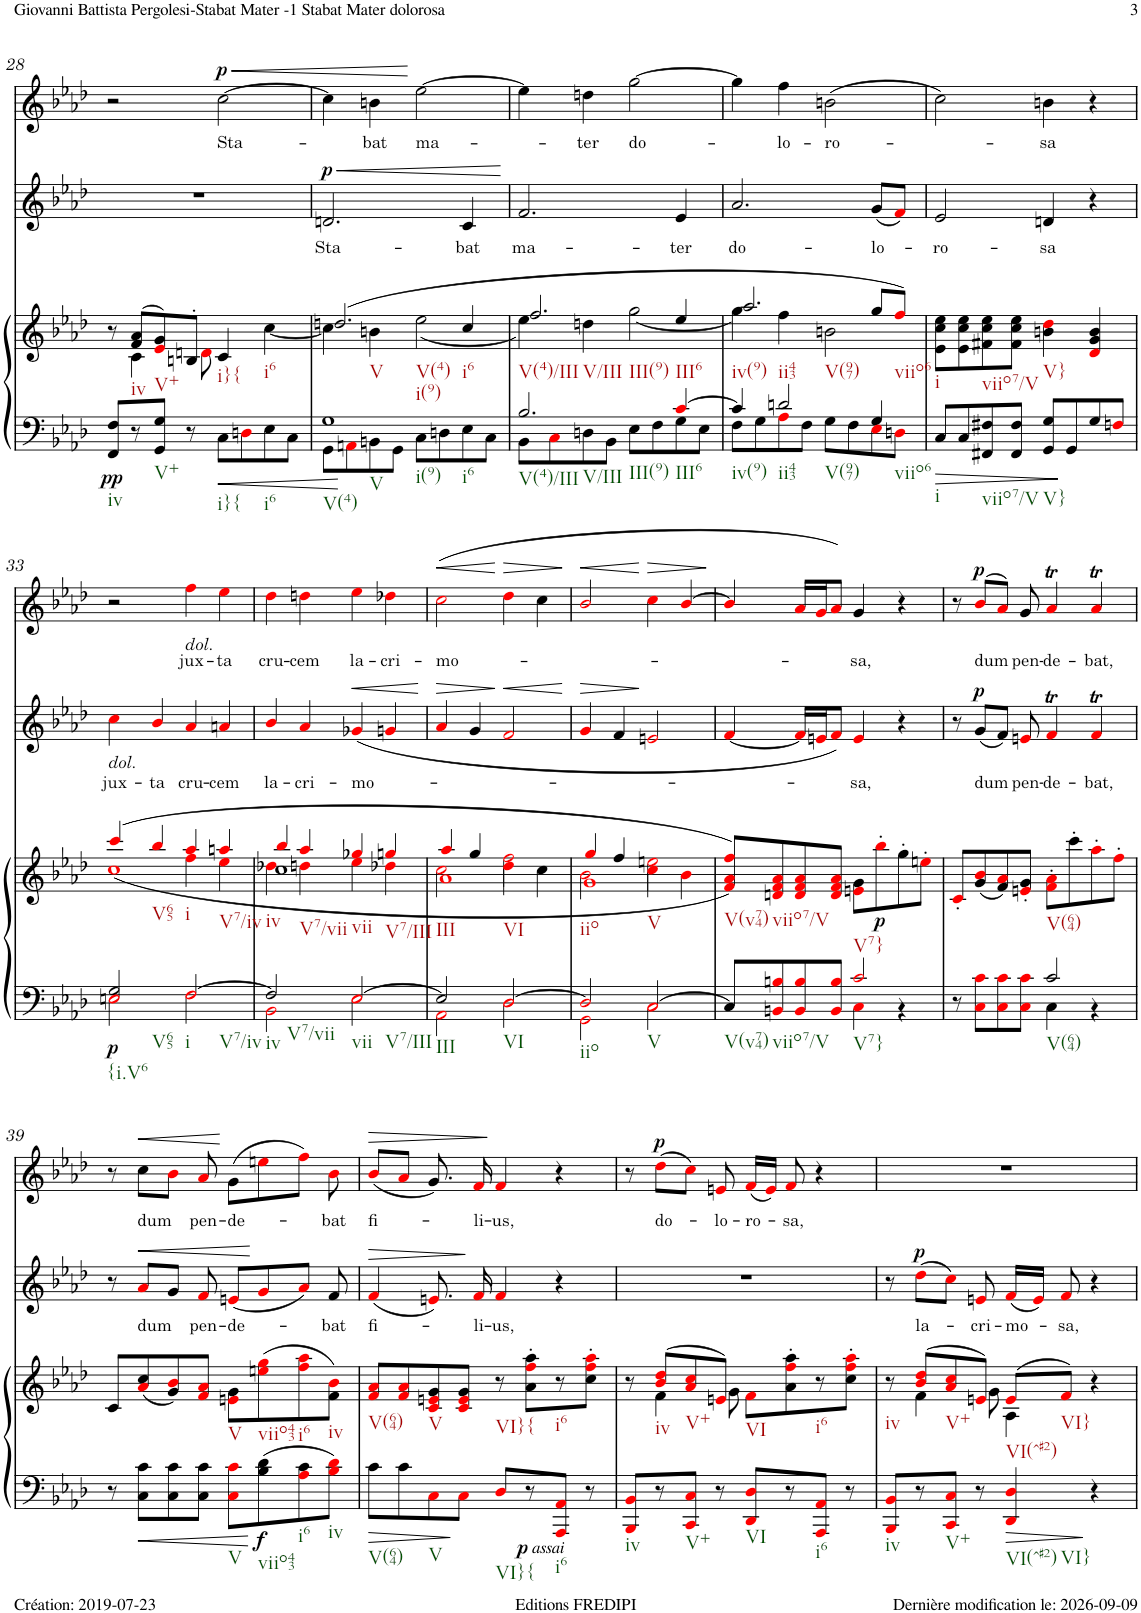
**kern	**kern	**dynam	**kern	**text	**dynam	**kern	**text	**dynam
*part3	*part3	*part3	*part2	*part2	*part2	*part1	*part1	*part1
*staff4	*staff3	*staff3/4	*staff2	*staff2	*staff2	*staff1	*staff1	*staff1
*I"Violino I/II Viola Violoncello Contrabasso e organo	*	*	*I"Alto	*	*	*I"Soprano	*	*
!!LO:PB:g=z
*clefF4	*clefG2	*	*clefG2	*	*	*clefG2	*	*
*k[b-e-a-d-]	*k[b-e-a-d-]	*	*k[b-e-a-d-]	*	*	*k[b-e-a-d-]	*	*
*M4/4	*M4/4	*	*M4/4	*	*	*M4/4	*	*
*met(c)	*met(c)	*	*met(c)	*	*	*met(c)	*	*
=28	=28	=28	=28	=28	=28	=28	=28	=28
*	*^	*	*	*	*	*	*	*
!	!	!	!LO:DY:b=2	!	!	!	!	!	!
8FF/ 8F/L	8r	8ryy	pp	1r	.	.	2r	.	.
8r	(>8f/ 8a-/L	4c\	.	.	.	.	.	.	.
8GG/ 8G/J	8e-i/ 8g/)	.	.	.	.	.	.	.	.
8r	8Bn'/J	8dni\	.	.	.	.	.	.	.
!	!	!	!	!	!	!	!	!LO:LY:b	!LO:HP:b
!	!	!	!	!	!	!	!	!	!LO:DY:n=1:a
8C\L	4c/	2ryy	.	.	.	.	[>2cc\	Sta-	< p
8Dni\	.	.	.	.	.	.	.	.	.
8E-\	[<4cc\	.	.	.	.	.	.	.	.
8C\J	.	.	.	.	.	.	.	.	.
=29	=29	=29	=29	=29	=29	=29	=29	=29	=29
*^	*	*^	*	*	*	*	*	*	*
!	!	!	!	!	!	!	!LO:LY:b	!LO:HP:b	!	!	!
!	!	!	!	!	!	!	!	!LO:DY:n=1:a	!	!	!
1G	8GG\L	(2.ddn/	2ryy	4cc\]	.	2.dn/	Sta-	< p	4cc\]	.	.
.	8AAni\	.	.	.	.	.	.	.	.	.	.
!	!	!	!	!	!	!	!	!	!	!LO:LY:b	!
.	8BBn\	.	.	4bn\	.	.	.	.	4bn\	-bat	.
.	8GG\J	.	.	.	.	.	.	.	.	.	.
!	!	!	!	!	!	!	!	!	!	!LO:LY:b	!
.	8C\L	.	[<2ee-\	2ryy	.	.	.	.	[>2ee-\	ma-	[
.	8Dn\	.	.	.	.	.	.	.	.	.	.
!	!	!	!	!	!	!	!LO:LY:b	!	!	!	!
.	8E-\	4cc/	.	.	.	4c/	-bat	.	.	.	.
.	8C\J	.	.	.	.	.	.	.	.	.	.
*v	*v	*	*	*	*	*	*	*	*	*	*
*	*v	*v	*v	*	*	*	*	*	*	*
.	.	.	.	.	[	.	.	.
=30	=30	=30	=30	=30	=30	=30	=30	=30
*^	*^	*	*	*	*	*	*	*
!	!	!	!	!	!	!LO:LY:b	!	!	!	!
2.B-/	8BB-\L	2.ff/	4ee-\]	.	2.f/	ma-	.	4ee-\]	.	.
.	8Ci\	.	.	.	.	.	.	.	.	.
!	!	!	!	!	!	!	!	!	!LO:LY:b	!
.	8Dn\	.	4ddn\	.	.	.	.	4ddn\	-ter	.
.	8BB-\J	.	.	.	.	.	.	.	.	.
!	!	!	!	!	!	!	!	!	!LO:LY:b	!
.	8E-\L	.	[<2gg\	.	.	.	.	[>2gg\	do-	.
.	8F\	.	.	.	.	.	.	.	.	.
!	!	!	!	!	!	!LO:LY:b	!	!	!	!
[>4ci/	8G\	4ee-/	.	.	4e-/	-ter	.	.	.	.
.	8E-\J	.	.	.	.	.	.	.	.	.
=31	=31	=31	=31	=31	=31	=31	=31	=31	=31	=31
!	!	!	!	!	!	!LO:LY:b	!	!	!	!
4c/]	8F\L	2.aa-/	4gg\]	.	2.a-/	do-	.	4gg\]	.	.
.	8G\	.	.	.	.	.	.	.	.	.
!	!	!	!	!	!	!	!	!	!LO:LY:b	!
2dn/	8A-i\	.	4ff\	.	.	.	.	4ff\	-lo-	.
.	8F\J	.	.	.	.	.	.	.	.	.
!	!	!	!	!	!	!	!	!	!LO:LY:b	!
.	8G\L	.	2bn\	.	.	.	.	(>2bn\	-ro-	.
.	8F\	.	.	.	.	.	.	.	.	.
!	!	!	!	!	!	!LO:LY:b	!	!	!	!
4G/	8E-i\	8gg/L	.	.	(<8g/L	-lo-	.	.	.	.
.	8Dni\J	8ffi/J)	.	.	8fi/J)	.	.	.	.	.
*	*	*v	*v	*	*	*	*	*	*	*
=32	=32	=32	=32	=32	=32	=32	=32	=32	=32
!	!	!	!	!	!LO:LY:b	!	!	!	!
*v	*v	*	*	*	*	*	*	*	*
8C/L	8e-\ 8cc\ 8ee-\L	.	2e-/	-ro-	.	2cc\)	.	.
8C/	8e-\ 8cc\ 8ee-\	.	.	.	.	.	.	.
8FF#X/ 8F#X/	8f#X\ 8cc\ 8ee-\	.	.	.	.	.	.	.
8FF#/ 8F#/J	8f#\ 8cc\ 8ee-\J	.	.	.	.	.	.	.
!	!	!	!	!LO:LY:b	!	!	!LO:LY:b	!
8GG/ 8G/L	4bn\ 4dd-i\	.	4dn/	-sa	.	4bn\	-sa	.
8GG/	.	.	.	.	.	.	.	.
8G/	4d-i/ 4g/ 4b/	.	4r	.	.	4r	.	.
8Fni/J	.	.	.	.	.	.	.	.
!!LO:LB:g=z
=33	=33	=33	=33	=33	=33	=33	=33	=33
*^	*^	*	*	*	*	*	*	*
*	*	*	*^	*	*	*	*	*	*	*
!	!	!	!	!	!	!LO:TX:b:i:t=dol.	!	!	!	!	!
!	!	!	!	!	!LO:DY:b=2	!	!LO:LY:b	!	!	!	!
2Eni/ 2G/	2Ei\	(4ccci/	2ryy	(<1cci	p	4cci\	jux-	.	2r	.	.
!	!	!	!	!	!	!	!LO:LY:b	!	!	!	!
.	.	4bb-i/	.	.	.	4b-i/	-ta	.	.	.	.
!	!	!	!	!	!	!	!	!	!LO:TX:b:i:t=dol.	!	!
!	!	!	!	!	!	!	!LO:LY:b	!	!	!LO:LY:b	!
[>2Fi/	2Fi\	4aa-i/	4ffi\	.	.	4a-i/	cru-	.	4ffi\	jux-	.
!	!	!	!	!	!	!	!LO:LY:b	!	!	!LO:LY:b	!
.	.	4aani/	4ee-i\	.	.	4ani/	-cem	.	4ee-i\	-ta	.
=34	=34	=34	=34	=34	=34	=34	=34	=34	=34	=34	=34
!	!	!	!	!	!	!	!LO:LY:b	!	!	!LO:LY:b	!
2F/]	2BB-i\	4bb-i/	4dd-Xi\	1cc	.	4b-i/	la-	.	4dd-i\	cru-	.
!	!	!	!	!	!	!	!LO:LY:b	!	!	!LO:LY:b	!
.	.	4aa-i/	4ddni\	.	.	4a-i/	-cri-	.	4ddni\	-cem	.
!	!	!	!	!	!	!	!LO:LY:b	!LO:HP:b	!	!LO:LY:b	!
[>2E-i/	2E-i\	4gg-Xi/	4ee-i\	.	.	(<4g-Xi/	-mo-	<	4ee-i\	la-	.
!	!	!	!	!	!	!	!	!	!	!LO:LY:b	!
.	.	4ggni/	4dd-Xi\	.	.	4gni/	.	.	4dd-Xi\	-cri-	.
*v	*v	*	*	*	*	*	*	*	*	*	*
*	*v	*v	*v	*	*	*	*	*	*	*
.	.	.	.	.	[	.	.	.
=35	=35	=35	=35	=35	=35	=35	=35	=35
*^	*^	*	*	*	*	*	*	*
*	*	*	*^	*	*	*	*	*	*	*
!	!	!	!	!	!	!	!	!LO:HP:b	!	!LO:LY:b	!LO:HP:b
2E-/]	2AA-i\	4aa-i/	2cci\	1a-i	.	4a-i/	.	>	(>2cci\	-mo-	<
.	.	4gg/	.	.	.	4g/	.	.	.	.	.
!	!	!	!	!	!	!	!	!LO:HP:n=1:b	!	!	!LO:HP:n=1:b
[>2D-i/	2D-i\	4dd-i\	2ffi\	.	.	2fi/	.	] <	4dd-i\	.	[ >
.	.	4cc\	.	.	.	.	.	.	4cc\	.	.
*v	*v	*	*	*	*	*	*	*	*	*	*
*	*v	*v	*v	*	*	*	*	*	*	*
.	.	.	.	.	[	.	.	]
=36	=36	=36	=36	=36	=36	=36	=36	=36
*^	*^	*	*	*	*	*	*	*
*	*	*	*^	*	*	*	*	*	*	*
!	!	!	!	!	!	!	!	!LO:HP:b	!	!	!LO:HP:b
2D-i/]	2GGi\	4ggi/	2b-i\	1gi	.	4gi/	.	>	2b-i/	.	<
.	.	4ff/	.	.	.	4f/	.	.	.	.	.
!	!	!	!	!	!	!	!	!	!	!	!LO:HP:n=1:b
[>2Ci/	2Ci\	4cci\	2eeni\	.	.	2eni/	.	]	4cci\	.	[ >
.	.	4b-i\	.	.	.	.	.	.	[>4b-i/	.	.
*v	*v	*	*	*	*	*	*	*	*	*	*
*	*v	*v	*v	*	*	*	*	*	*	*
.	.	.	.	.	.	.	.	]
=37	=37	=37	=37	=37	=37	=37	=37	=37
*^	*^	*	*	*	*	*	*	*
8C/L]	2ryy	8fi/ 8a-i/ 8ffi/L)	8ryy)	.	[<4fi/	.	.	4b-i/]	.	.
8BBni/ 8Bni/	.	8dni/ 8fi/ 8a-i/	8ryy	.	.	.	.	.	.	.
8BBi/ 8Bi/	.	8di/ 8fi/ 8a-i/	2.ryy	.	16fi/LL]	.	.	16a-i/LL	.	.
.	.	.	.	.	16eni/J	.	.	16gi/J	.	.
8BBi/ 8Bi/J	.	8di/ 8fi/ 8a-i/J	.	.	8fi/J)	.	.	8a-i/J)	.	.
!	!	!	!	!	!	!LO:LY:b	!	!	!LO:LY:b	!
2ci/	4Ci\	8eni\ 8g\L	.	.	4ei/	-sa,	.	4g/	-sa,	.
!	!	!	!	!LO:DY:b	!	!	!	!	!	!
.	.	8bb-'>i\	.	p	.	.	.	.	.	.
.	4r	8gg'>\	.	.	4r	.	.	4r	.	.
.	.	8een'>i\J	.	.	.	.	.	.	.	.
=38	=38	=38	=38	=38	=38	=38	=38	=38	=38	=38
8r	2ryy	8c'i/L	1ryy	.	8r	.	.	8r	.	.
!	!	!	!	!	!	!LO:LY:b	!LO:DY:a	!	!LO:LY:b	!LO:DY:a
8Ci\ 8ci\L	.	(<8g/ 8b-i/	.	.	(<8g/L	dum	p	(>8b-i/L	dum	p
8Ci\ 8ci\	.	8f/ 8a-i/)	.	.	8f/J)	.	.	8a-i/J)	.	.
!	!	!	!	!	!	!LO:LY:b	!	!	!LO:LY:b	!
8Ci\ 8ci\J	.	8eni/' 8g/'J	.	.	8eni/	pen-	.	8g/	pen-	.
!	!	!	!	!	!	!LO:LY:b	!	!	!LO:LY:b	!
2c/	4C\	8fi\' 8a-i\'L	.	.	4fTi/	-de-	.	4a-Ti/	-de-	.
.	.	8ccc'\	.	.	.	.	.	.	.	.
!	!	!	!	!	!	!LO:LY:b	!	!	!LO:LY:b	!
.	4r	8aa-'i\	.	.	4fTi/	-bat,	.	4a-Ti/	-bat,	.
.	.	8ff'i\J	.	.	.	.	.	.	.	.
*v	*v	*	*	*	*	*	*	*	*	*
*	*v	*v	*	*	*	*	*	*	*
!!LO:LB:g=z
=39	=39	=39	=39	=39	=39	=39	=39	=39
8r	8c/L	.	8r	.	.	8r	.	.
!	!	!	!	!LO:LY:b	!LO:HP:b	!	!LO:LY:b	!LO:HP:b
8C\ 8c\L	(<8a-i/ 8cc/	.	8a-i/L	dum	<	8cc\L	dum	<
8C\ 8c\	8g/ 8b-i/)	.	8g/J	.	.	8b-i\J	.	.
!	!	!	!	!LO:LY:b	!	!	!LO:LY:b	!
8C\ 8c\J	8fi/ 8a-i/J	.	8fi/	pen-	.	8a-i/	pen-	.
!	!	!	!	!LO:LY:b	!	!	!LO:LY:b	!
8Ci\ 8ci\L	8eni\ 8g\L	.	(<8eni/L	-de-	.	(>8g\L	-de-	[
!	!	!LO:DY:b=2	!	!	!	!	!	!
8B-\ 8d-\	(>8eeni\ 8ggi\	f	8gi/	.	[	8eeni\	.	.
8A-i\ 8c\	8ffi\ 8aa-i\	.	8a-i/J)	.	.	8ffi\J)	.	.
!	!	!	!	!LO:LY:b	!	!	!LO:LY:b	!
8B-i\ 8d-i\J	8f\ 8b-i\J)	.	8f/	-bat	.	8b-i\	-bat	.
=40	=40	=40	=40	=40	=40	=40	=40	=40
!	!	!	!	!LO:LY:b	!LO:HP:b	!	!LO:LY:b	!LO:HP:b
8c\L	8fi/ 8a-i/L	.	(<4fi/	fi-	>	(<8b-i/L	fi-	>
8c\	8fi/ 8a-i/	.	.	.	.	8a-i/J	.	.
8Ci\	8ci/ 8eni/ 8g/	.	8.eni/)	.	.	8.g/)	.	.
8Ci\J	8ci/ 8ei/ 8g/J	.	.	.	.	.	.	.
!	!	!	!	!LO:LY:b	!	!	!LO:LY:b	!
.	.	.	16fi/	-li-	]	16fi/	-li-	.
!	!	!LO:DY:b=2	!	!LO:LY:b	!	!	!LO:LY:b	!
!	!	!LO:DY:n=1:b=2	!	!	!	!	!	!
8D-i/L	8r	p other-dynamics	4fi/	-us,	.	4fi/	-us,	]
8r	8a-\' 8ffi\' 8aa-\'L	.	.	.	.	.	.	.
8AAA-i/ 8AA-i/J	8r	.	4r	.	.	4r	.	.
8r	8cc\' 8ffi\' 8aa-i\'J	.	.	.	.	.	.	.
=41	=41	=41	=41	=41	=41	=41	=41	=41
*	*^	*	*	*	*	*	*	*
8BBB-i/ 8BB-i/L	8r	8ryy	.	1r	.	.	8r	.	.
!	!	!	!	!	!	!	!	!LO:LY:b	!LO:DY:a
8r	(>8b-i/ 8dd-i/L	4f\	.	.	.	.	(>8dd-i\L	do-	p
8CCi/ 8Ci/J	8a-i/ 8cci/	.	.	.	.	.	8cci\J)	.	.
!	!	!	!	!	!	!	!	!LO:LY:b	!
8r	8eni/J)	8g\	.	.	.	.	8eni/	-lo-	.
!	!	!	!	!	!	!	!	!LO:LY:b	!
8DD-i/ 8D-i/L	8fi\L	2ryy	.	.	.	.	(<16fi/LL	-ro-	.
.	.	.	.	.	.	.	16ei/JJ)	.	.
!	!	!	!	!	!	!	!	!LO:LY:b	!
8r	8a-\'> 8ffi\'> 8aa-\'>	.	.	.	.	.	8fi/	-sa,	.
8AAA-i/ 8AA-i/J	8r	.	.	.	.	.	4r	.	.
8r	8cc\'> 8ffi\'> 8aa-i\'>J	.	.	.	.	.	.	.	.
=42	=42	=42	=42	=42	=42	=42	=42	=42	=42
8BBB-i/ 8BB-i/L	8r	8ryy	.	8r	.	.	1r	.	.
!	!	!	!	!	!LO:LY:b	!LO:DY:a	!	!	!
8r	(>8b-i/ 8dd-i/L	4f\	.	(>8dd-i\L	la-	p	.	.	.
8CCi/ 8Ci/J	8a-i/ 8cci/	.	.	8cci\J)	.	.	.	.	.
!	!	!	!	!	!LO:LY:b	!	!	!	!
8r	8eni/J)	8g\	.	8eni/	-cri-	.	.	.	.
!	!	!	!	!	!LO:LY:b	!	!	!	!
4DD-i/ 4D-i/	(>8ei/L	4A-\	.	(<16fi/LL	-mo-	.	.	.	.
.	.	.	.	16ei/JJ)	.	.	.	.	.
!	!	!	!	!	!LO:LY:b	!	!	!	!
.	8fi/J)	.	.	8fi/	-sa,	.	.	.	.
4r	4r	4ryy	.	4r	.	.	.	.	.
*	*v	*v	*	*	*	*	*	*	*
=	=	=	=	=	=	=	=	=
*-	*-	*-	*-	*-	*-	*-	*-	*-
